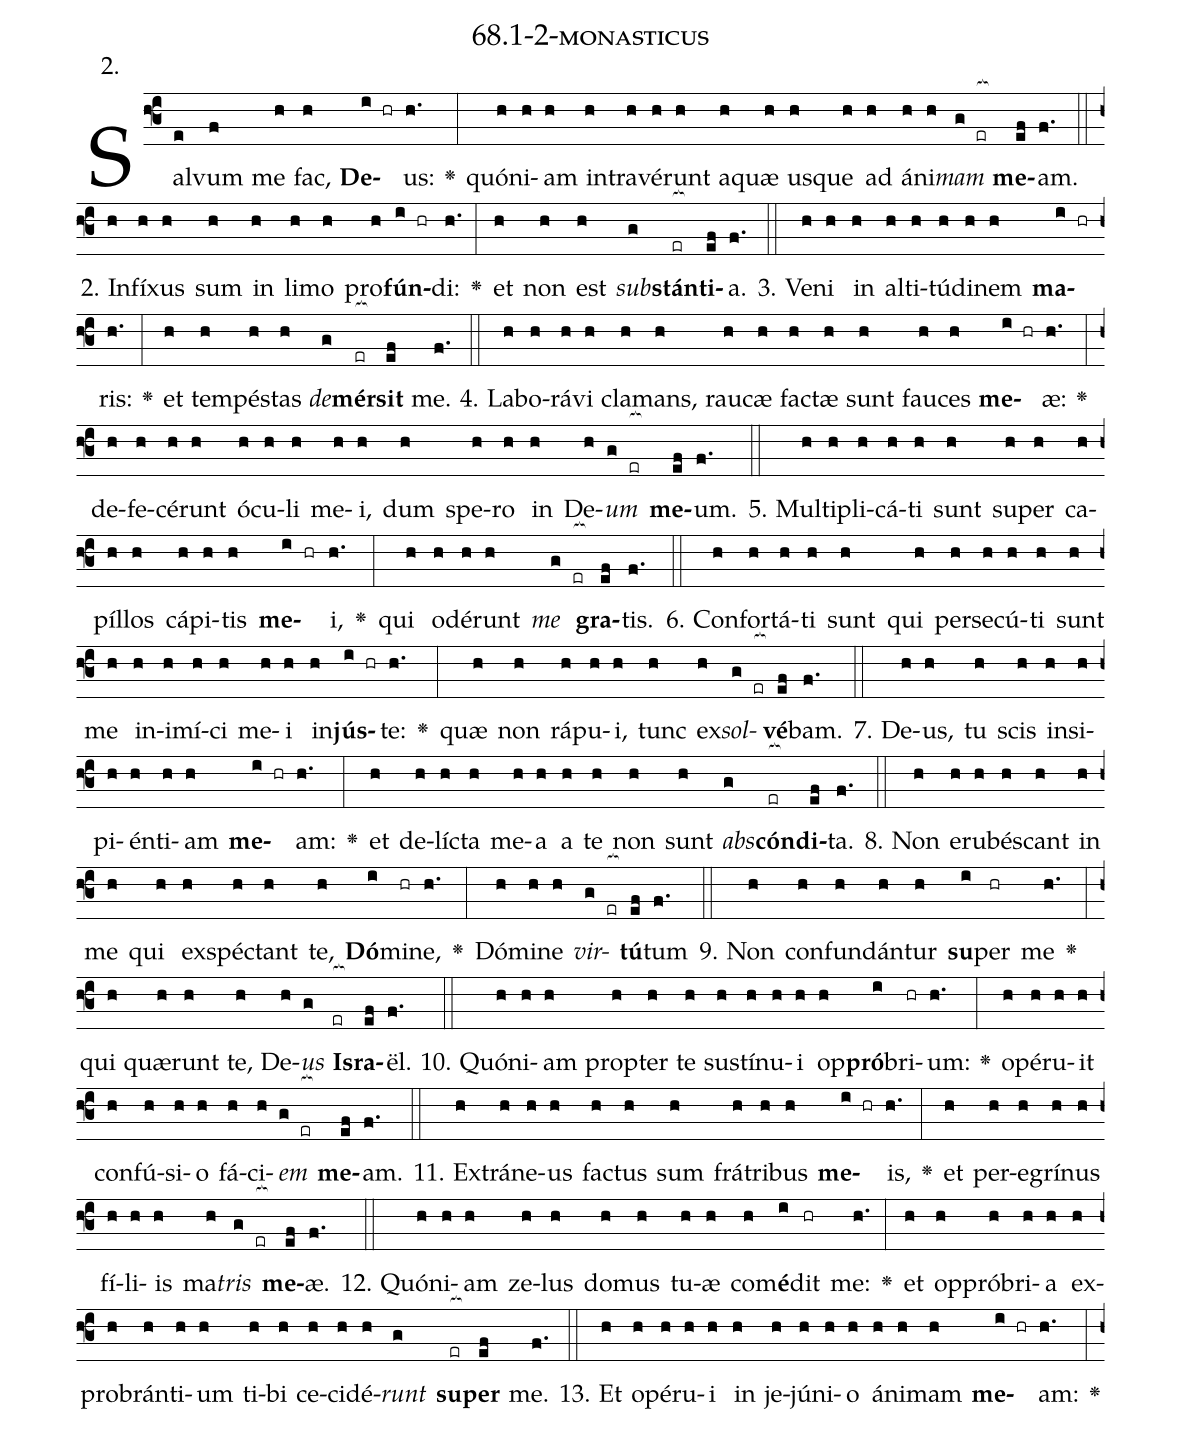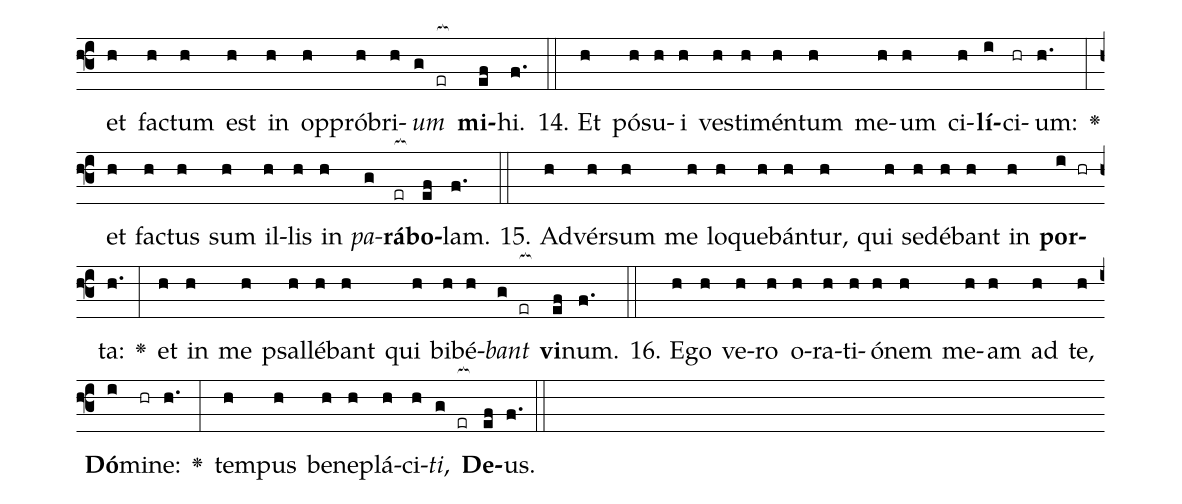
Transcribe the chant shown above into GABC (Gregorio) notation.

name: 68.1-2-monasticus;
annotation: 2.;
%%
(f3)Sal(e)vum(f) me(h) fac,(h) <b>De</b>(i hr)us:(h.) <v>\greheightstar</v>(:) quón(h)i(h)am(h) in(h)tra(h)vé(h)runt(h) a(h)quæ(h) us(h)que(h) ad(h) á(h)ni(h)<i>mam</i>(g er[ocb:1{]) <b>me</b>(ef[ocb:0}])am.(f.) (::)
2. In(h)fí(h)xus(h) sum(h) in(h) li(h)mo(h) pro(h)<b>fún</b>(i hr)di:(h.) <v>\greheightstar</v>(:) et(h) non(h) est(h) <i>sub</i>(g)<b>stán</b>(er[ocb:1{])<b>ti</b>(ef[ocb:0}])a.(f.) (::)
3. Ve(h)ni(h) in(h) al(h)ti(h)tú(h)di(h)nem(h) <b>ma</b>(i hr)ris:(h.) <v>\greheightstar</v>(:) et(h) tem(h)pés(h)tas(h) <i>de</i>(g)<b>mér</b>(er[ocb:1{])<b>sit</b>(ef[ocb:0}]) me.(f.) (::)
4. La(h)bo(h)rá(h)vi(h) cla(h)mans,(h) rau(h)cæ(h) fac(h)tæ(h) sunt(h) fau(h)ces(h) <b>me</b>(i hr)æ:(h.) <v>\greheightstar</v>(:) de(h)fe(h)cé(h)runt(h) ó(h)cu(h)li(h) me(h)i,(h) dum(h) spe(h)ro(h) in(h) De(h)<i>um</i>(g er[ocb:1{]) <b>me</b>(ef[ocb:0}])um.(f.) (::)
5. Mul(h)ti(h)pli(h)cá(h)ti(h) sunt(h) su(h)per(h) ca(h)píl(h)los(h) cá(h)pi(h)tis(h) <b>me</b>(i hr)i,(h.) <v>\greheightstar</v>(:) qui(h) o(h)dé(h)runt(h) <i>me</i>(g er[ocb:1{]) <b>gra</b>(ef[ocb:0}])tis.(f.) (::)
6. Con(h)for(h)tá(h)ti(h) sunt(h) qui(h) per(h)se(h)cú(h)ti(h) sunt(h) me(h) in(h)i(h)mí(h)ci(h) me(h)i(h) in(h)<b>jús</b>(i hr)te:(h.) <v>\greheightstar</v>(:) quæ(h) non(h) rá(h)pu(h)i,(h) tunc(h) ex(h)<i>sol</i>(g er[ocb:1{])<b>vé</b>(ef[ocb:0}])bam.(f.) (::)
7. De(h)us,(h) tu(h) scis(h) in(h)si(h)pi(h)én(h)ti(h)am(h) <b>me</b>(i hr)am:(h.) <v>\greheightstar</v>(:) et(h) de(h)líc(h)ta(h) me(h)a(h) a(h) te(h) non(h) sunt(h) <i>abs</i>(g)<b>cón</b>(er[ocb:1{])<b>di</b>(ef[ocb:0}])ta.(f.) (::)
8. Non(h) e(h)ru(h)bés(h)cant(h) in(h) me(h) qui(h) ex(h)spéc(h)tant(h) te,(h) <b>Dó</b>(i)mi(hr)ne,(h.) <v>\greheightstar</v>(:) Dó(h)mi(h)ne(h) <i>vir</i>(g er[ocb:1{])<b>tú</b>(ef[ocb:0}])tum(f.) (::)
9. Non(h) con(h)fun(h)dán(h)tur(h) <b>su</b>(i)per(hr) me(h.) <v>\greheightstar</v>(:) qui(h) quæ(h)runt(h) te,(h) De(h)<i>us</i>(g) <b>Is</b>(er[ocb:1{])<b>ra</b>(ef[ocb:0}])ël.(f.) (::)
10. Quón(h)i(h)am(h) prop(h)ter(h) te(h) sus(h)tí(h)nu(h)i(h) op(h)<b>pró</b>(i)bri(hr)um:(h.) <v>\greheightstar</v>(:) o(h)pé(h)ru(h)it(h) con(h)fú(h)si(h)o(h) fá(h)ci(h)<i>em</i>(g er[ocb:1{]) <b>me</b>(ef[ocb:0}])am.(f.) (::)
11. Ex(h)trá(h)ne(h)us(h) fac(h)tus(h) sum(h) frá(h)tri(h)bus(h) <b>me</b>(i hr)is,(h.) <v>\greheightstar</v>(:) et(h) per(h)e(h)grí(h)nus(h) fí(h)li(h)is(h) ma(h)<i>tris</i>(g er[ocb:1{]) <b>me</b>(ef[ocb:0}])æ.(f.) (::)
12. Quón(h)i(h)am(h) ze(h)lus(h) do(h)mus(h) tu(h)æ(h) com(h)<b>é</b>(i)dit(hr) me:(h.) <v>\greheightstar</v>(:) et(h) op(h)pró(h)bri(h)a(h) ex(h)pro(h)brán(h)ti(h)um(h) ti(h)bi(h) ce(h)ci(h)dé(h)<i>runt</i>(g) <b>su</b>(er[ocb:1{])<b>per</b>(ef[ocb:0}]) me.(f.) (::)
13. Et(h) o(h)pé(h)ru(h)i(h) in(h) je(h)jú(h)ni(h)o(h) á(h)ni(h)mam(h) <b>me</b>(i hr)am:(h.) <v>\greheightstar</v>(:) et(h) fac(h)tum(h) est(h) in(h) op(h)pró(h)bri(h)<i>um</i>(g er[ocb:1{]) <b>mi</b>(ef[ocb:0}])hi.(f.) (::)
14. Et(h) pó(h)su(h)i(h) ves(h)ti(h)mén(h)tum(h) me(h)um(h) ci(h)<b>lí</b>(i)ci(hr)um:(h.) <v>\greheightstar</v>(:) et(h) fac(h)tus(h) sum(h) il(h)lis(h) in(h) <i>pa</i>(g)<b>rá</b>(er[ocb:1{])<b>bo</b>(ef[ocb:0}])lam.(f.) (::)
15. Ad(h)vér(h)sum(h) me(h) lo(h)que(h)bán(h)tur,(h) qui(h) se(h)dé(h)bant(h) in(h) <b>por</b>(i hr)ta:(h.) <v>\greheightstar</v>(:) et(h) in(h) me(h) psal(h)lé(h)bant(h) qui(h) bi(h)bé(h)<i>bant</i>(g er[ocb:1{]) <b>vi</b>(ef[ocb:0}])num.(f.) (::)
16. E(h)go(h) ve(h)ro(h) o(h)ra(h)ti(h)ó(h)nem(h) me(h)am(h) ad(h) te,(h) <b>Dó</b>(i)mi(hr)ne:(h.) <v>\greheightstar</v>(:) tem(h)pus(h) be(h)ne(h)plá(h)ci(h)<i>ti</i>,(g er[ocb:1{]) <b>De</b>(ef[ocb:0}])us.(f.) (::)
